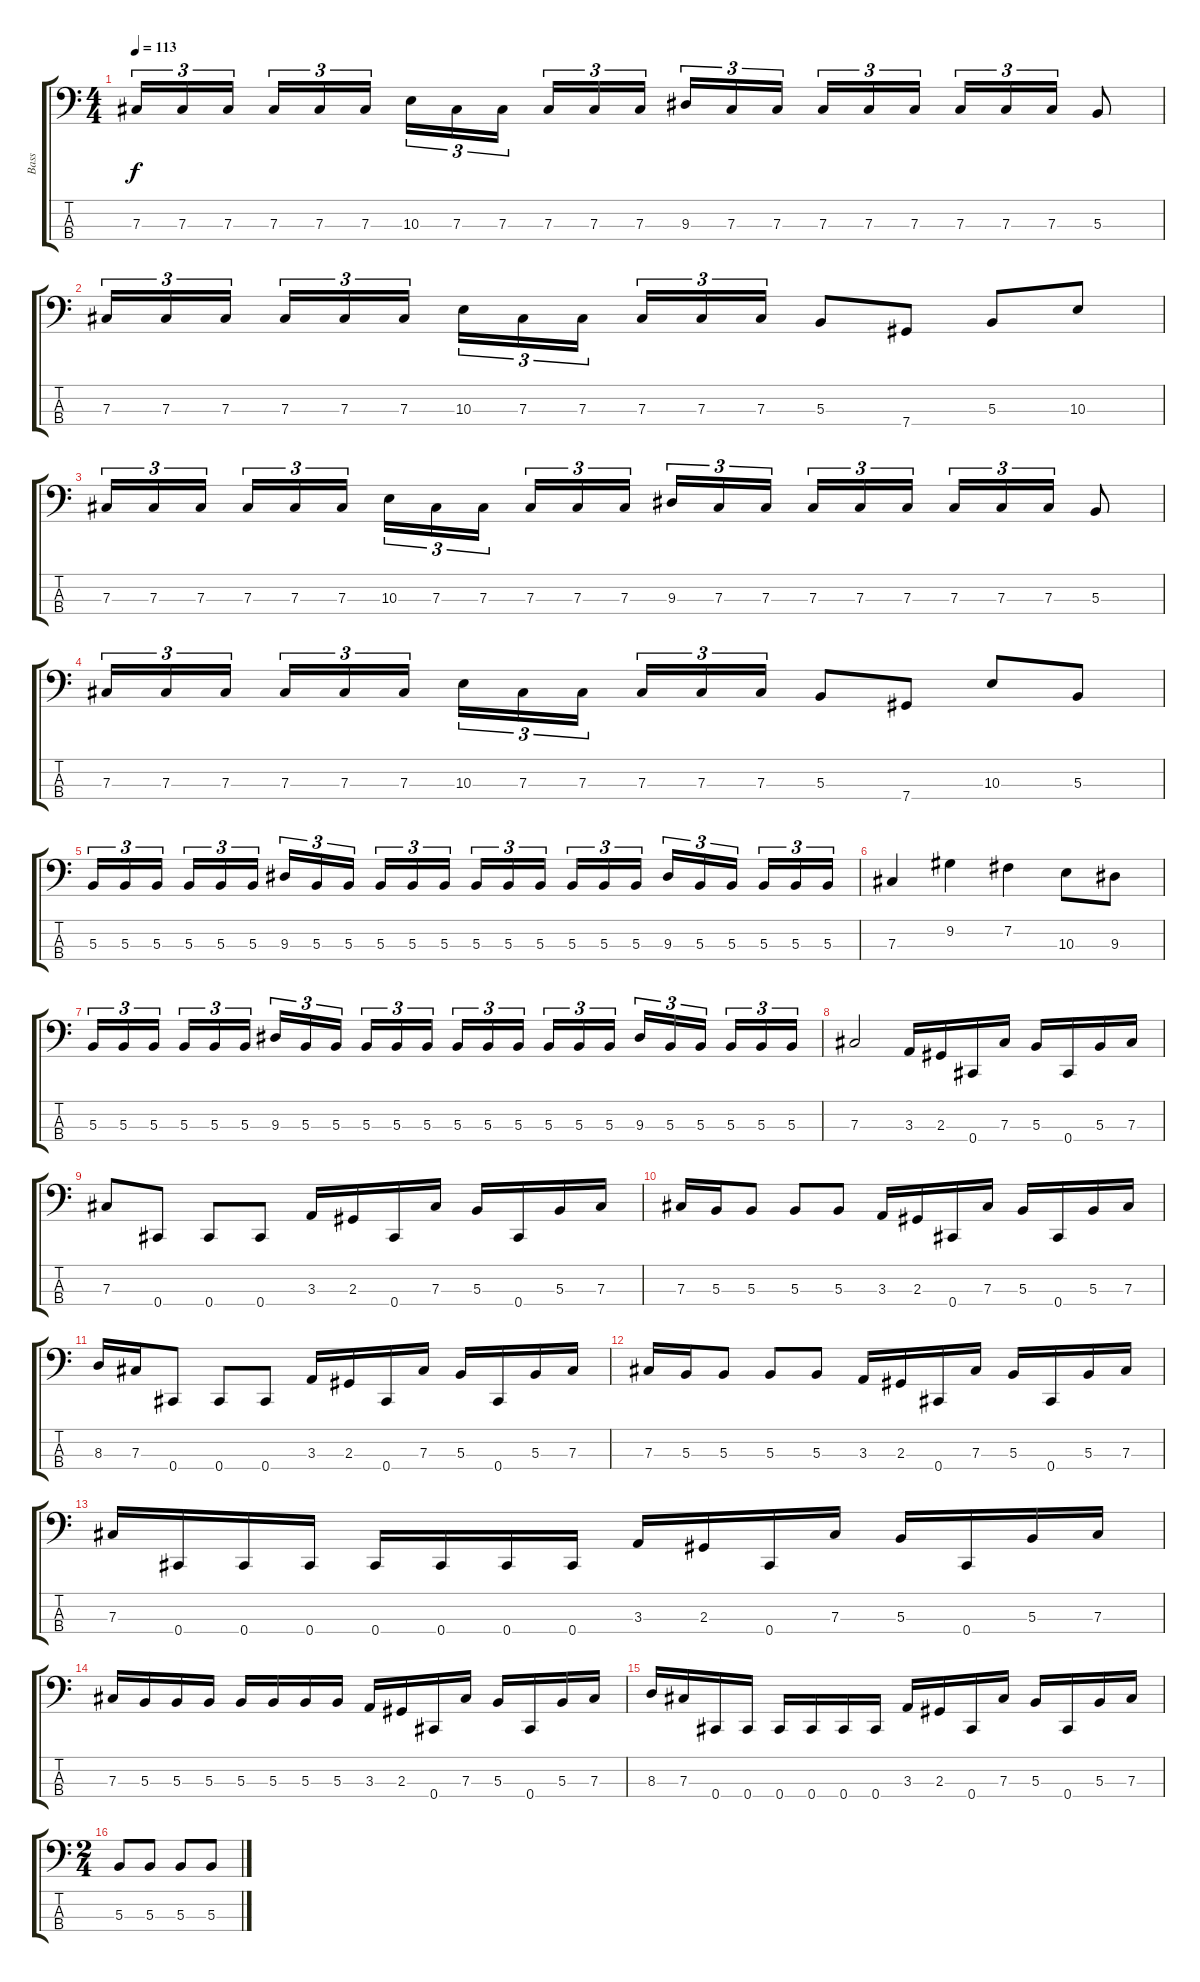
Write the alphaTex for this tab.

\track ("Bass" "Bass") {instrument electricbasspick}
\staff {score tabs}
\tuning (E2 B1 Gb1 Db1) {hide}
\ts (4 4)
\tempo 113
\clef f4
\ks c
7.3.16{tu (3 2) dy f} 7.3.16{tu (3 2)} 7.3.16{tu (3 2) beam splitsecondary} 7.3.16{tu (3 2)} 7.3.16{tu (3 2)} 7.3.16{tu (3 2)} 10.3.16{tu (3 2)} 7.3.16{tu (3 2)} 7.3.16{tu (3 2) beam splitsecondary} 7.3.16{tu (3 2)} 7.3.16{tu (3 2)} 7.3.16{tu (3 2)} 9.3.16{tu (3 2)} 7.3.16{tu (3 2)} 7.3.16{tu (3 2) beam splitsecondary} 7.3.16{tu (3 2)} 7.3.16{tu (3 2)} 7.3.16{tu (3 2)} 7.3.16{tu (3 2)} 7.3.16{tu (3 2)} 7.3.16{tu (3 2)} 5.3.8 |
7.3.16{tu (3 2)} 7.3.16{tu (3 2)} 7.3.16{tu (3 2) beam splitsecondary} 7.3.16{tu (3 2)} 7.3.16{tu (3 2)} 7.3.16{tu (3 2)} 10.3.16{tu (3 2)} 7.3.16{tu (3 2)} 7.3.16{tu (3 2) beam splitsecondary} 7.3.16{tu (3 2)} 7.3.16{tu (3 2)} 7.3.16{tu (3 2)} 5.3.8 7.4.8 5.3.8 10.3.8 |
7.3.16{tu (3 2)} 7.3.16{tu (3 2)} 7.3.16{tu (3 2) beam splitsecondary} 7.3.16{tu (3 2)} 7.3.16{tu (3 2)} 7.3.16{tu (3 2)} 10.3.16{tu (3 2)} 7.3.16{tu (3 2)} 7.3.16{tu (3 2) beam splitsecondary} 7.3.16{tu (3 2)} 7.3.16{tu (3 2)} 7.3.16{tu (3 2)} 9.3.16{tu (3 2)} 7.3.16{tu (3 2)} 7.3.16{tu (3 2) beam splitsecondary} 7.3.16{tu (3 2)} 7.3.16{tu (3 2)} 7.3.16{tu (3 2)} 7.3.16{tu (3 2)} 7.3.16{tu (3 2)} 7.3.16{tu (3 2)} 5.3.8 |
7.3.16{tu (3 2)} 7.3.16{tu (3 2)} 7.3.16{tu (3 2) beam splitsecondary} 7.3.16{tu (3 2)} 7.3.16{tu (3 2)} 7.3.16{tu (3 2)} 10.3.16{tu (3 2)} 7.3.16{tu (3 2)} 7.3.16{tu (3 2) beam splitsecondary} 7.3.16{tu (3 2)} 7.3.16{tu (3 2)} 7.3.16{tu (3 2)} 5.3.8 7.4.8 10.3.8 5.3.8 |
5.3.16{tu (3 2)} 5.3.16{tu (3 2)} 5.3.16{tu (3 2) beam splitsecondary} 5.3.16{tu (3 2)} 5.3.16{tu (3 2)} 5.3.16{tu (3 2)} 9.3.16{tu (3 2)} 5.3.16{tu (3 2)} 5.3.16{tu (3 2) beam splitsecondary} 5.3.16{tu (3 2)} 5.3.16{tu (3 2)} 5.3.16{tu (3 2)} 5.3.16{tu (3 2)} 5.3.16{tu (3 2)} 5.3.16{tu (3 2) beam splitsecondary} 5.3.16{tu (3 2)} 5.3.16{tu (3 2)} 5.3.16{tu (3 2)} 9.3.16{tu (3 2)} 5.3.16{tu (3 2)} 5.3.16{tu (3 2) beam splitsecondary} 5.3.16{tu (3 2)} 5.3.16{tu (3 2)} 5.3.16{tu (3 2)} |
7.3.4 9.2.4 7.2.4 10.3.8 9.3.8 |
5.3.16{tu (3 2)} 5.3.16{tu (3 2)} 5.3.16{tu (3 2) beam splitsecondary} 5.3.16{tu (3 2)} 5.3.16{tu (3 2)} 5.3.16{tu (3 2)} 9.3.16{tu (3 2)} 5.3.16{tu (3 2)} 5.3.16{tu (3 2) beam splitsecondary} 5.3.16{tu (3 2)} 5.3.16{tu (3 2)} 5.3.16{tu (3 2)} 5.3.16{tu (3 2)} 5.3.16{tu (3 2)} 5.3.16{tu (3 2) beam splitsecondary} 5.3.16{tu (3 2)} 5.3.16{tu (3 2)} 5.3.16{tu (3 2)} 9.3.16{tu (3 2)} 5.3.16{tu (3 2)} 5.3.16{tu (3 2) beam splitsecondary} 5.3.16{tu (3 2)} 5.3.16{tu (3 2)} 5.3.16{tu (3 2)} |
7.3.2 3.3.16 2.3.16 0.4.16 7.3.16 5.3.16 0.4.16 5.3.16 7.3.16 |
7.3.8 0.4.8 0.4.8 0.4.8 3.3.16 2.3.16 0.4.16 7.3.16 5.3.16 0.4.16 5.3.16 7.3.16 |
7.3.16 5.3.16 5.3.8 5.3.8 5.3.8 3.3.16 2.3.16 0.4.16 7.3.16 5.3.16 0.4.16 5.3.16 7.3.16 |
8.3.16 7.3.16 0.4.8 0.4.8 0.4.8 3.3.16 2.3.16 0.4.16 7.3.16 5.3.16 0.4.16 5.3.16 7.3.16 |
7.3.16 5.3.16 5.3.8 5.3.8 5.3.8 3.3.16 2.3.16 0.4.16 7.3.16 5.3.16 0.4.16 5.3.16 7.3.16 |
7.3.16 0.4.16 0.4.16 0.4.16 0.4.16 0.4.16 0.4.16 0.4.16 3.3.16 2.3.16 0.4.16 7.3.16 5.3.16 0.4.16 5.3.16 7.3.16 |
7.3.16 5.3.16 5.3.16 5.3.16 5.3.16 5.3.16 5.3.16 5.3.16 3.3.16 2.3.16 0.4.16 7.3.16 5.3.16 0.4.16 5.3.16 7.3.16 |
8.3.16 7.3.16 0.4.16 0.4.16 0.4.16 0.4.16 0.4.16 0.4.16 3.3.16 2.3.16 0.4.16 7.3.16 5.3.16 0.4.16 5.3.16 7.3.16 |
\ts (2 4)
5.3.8 5.3.8 5.3.8 5.3.8
